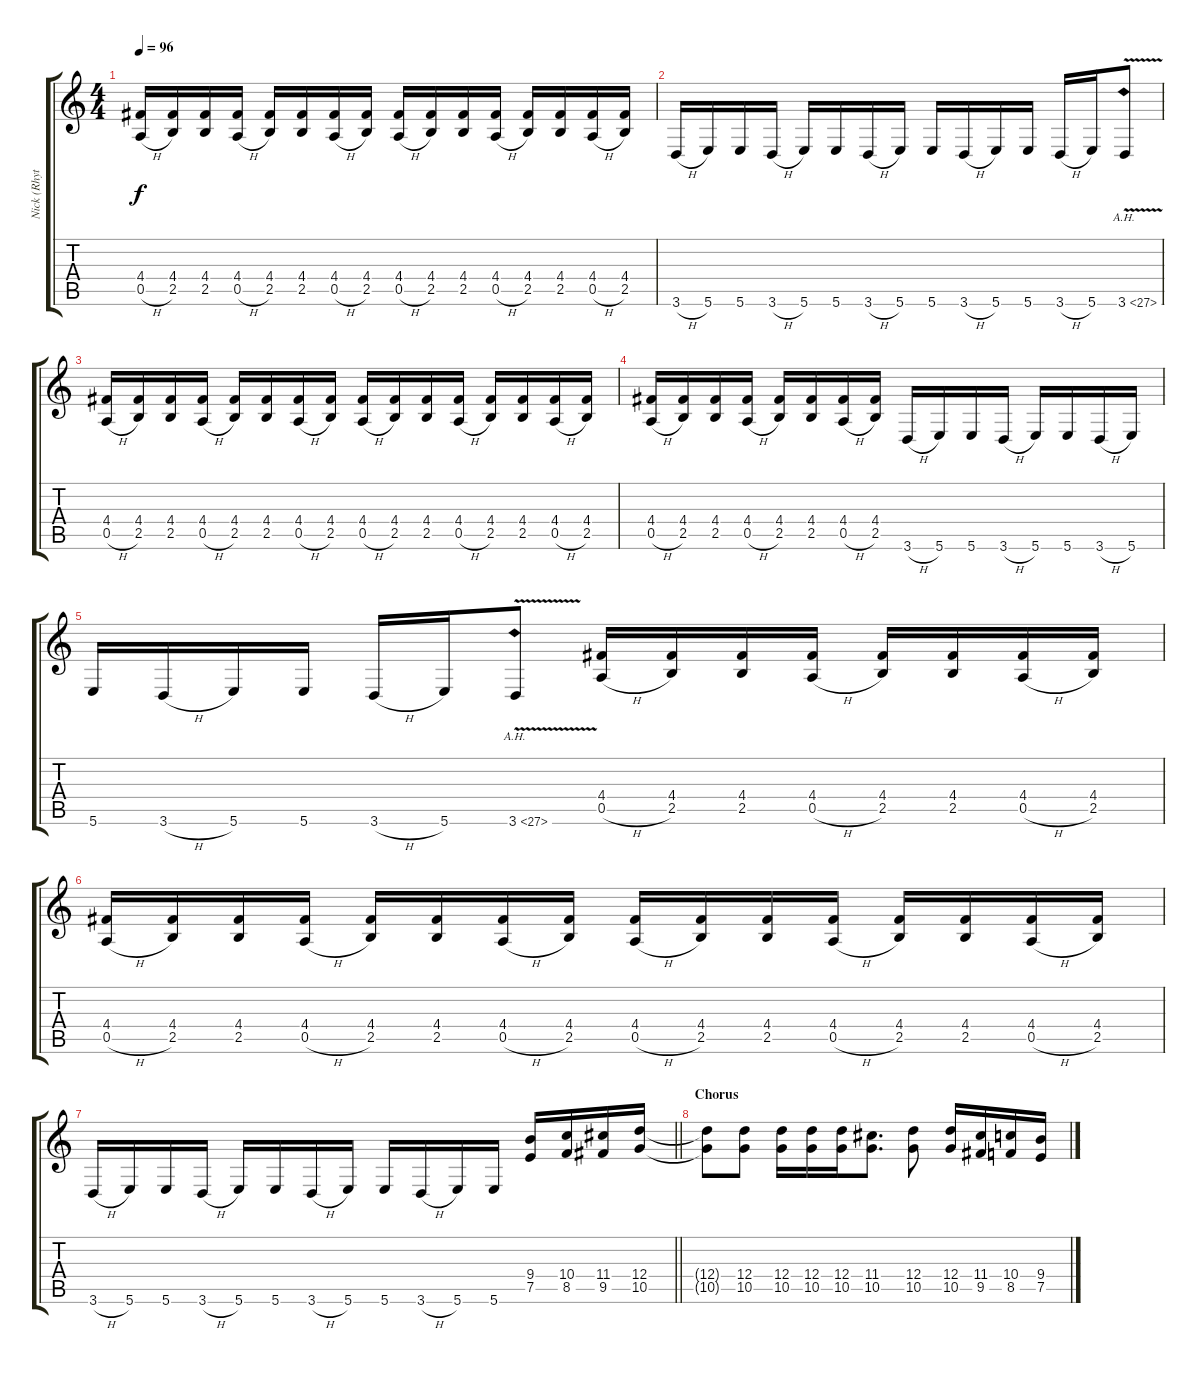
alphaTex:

\track ("Nick (Rhythm Guitar)" "Nick (Rhyt") {instrument distortionguitar}
\staff {score tabs}
\tuning (E4 B3 G3 D3 A2 B1) {hide}
\ts (4 4)
\tempo 96
\clef g2
\ks c
(4.4 0.5{h}).16{dy f} (4.4 2.5).16 (4.4 2.5).16 (4.4 0.5{h}).16 (4.4 2.5).16 (4.4 2.5).16 (4.4 0.5{h}).16 (4.4 2.5).16 (4.4 0.5{h}).16 (4.4 2.5).16 (4.4 2.5).16 (4.4 0.5{h}).16 (4.4 2.5).16 (4.4 2.5).16 (4.4 0.5{h}).16 (4.4 2.5).16 |
3.6{h}.16 5.6.16 5.6.16 3.6{h}.16 5.6.16 5.6.16 3.6{h}.16 5.6.16 5.6.16 3.6{h}.16 5.6.16 5.6.16 3.6{h}.16 5.6.16 3.6{ah 24 v}.8 |
(4.4 0.5{h}).16 (4.4 2.5).16 (4.4 2.5).16 (4.4 0.5{h}).16 (4.4 2.5).16 (4.4 2.5).16 (4.4 0.5{h}).16 (4.4 2.5).16 (4.4 0.5{h}).16 (4.4 2.5).16 (4.4 2.5).16 (4.4 0.5{h}).16 (4.4 2.5).16 (4.4 2.5).16 (4.4 0.5{h}).16 (4.4 2.5).16 |
(4.4 0.5{h}).16 (4.4 2.5).16 (4.4 2.5).16 (4.4 0.5{h}).16 (4.4 2.5).16 (4.4 2.5).16 (4.4 0.5{h}).16 (4.4 2.5).16 3.6{h}.16 5.6.16 5.6.16 3.6{h}.16 5.6.16 5.6.16 3.6{h}.16 5.6.16 |
5.6.16 3.6{h}.16 5.6.16 5.6.16 3.6{h}.16 5.6.16 3.6{ah 24 v}.8 (4.4 0.5{h}).16 (4.4 2.5).16 (4.4 2.5).16 (4.4 0.5{h}).16 (4.4 2.5).16 (4.4 2.5).16 (4.4 0.5{h}).16 (4.4 2.5).16 |
(4.4 0.5{h}).16 (4.4 2.5).16 (4.4 2.5).16 (4.4 0.5{h}).16 (4.4 2.5).16 (4.4 2.5).16 (4.4 0.5{h}).16 (4.4 2.5).16 (4.4 0.5{h}).16 (4.4 2.5).16 (4.4 2.5).16 (4.4 0.5{h}).16 (4.4 2.5).16 (4.4 2.5).16 (4.4 0.5{h}).16 (4.4 2.5).16 |
\barLineRight lightlight
3.6{h}.16 5.6.16 5.6.16 3.6{h}.16 5.6.16 5.6.16 3.6{h}.16 5.6.16 5.6.16 3.6{h}.16 5.6.16 5.6.16 (9.4 7.5).16 (10.4 8.5).16 (11.4 9.5).16 (12.4 10.5).16 |
\section ("" "Chorus")
(12.4{t} 10.5{t}).8 (12.4 10.5).8 (12.4 10.5).16 (12.4 10.5).16 (12.4 10.5).16 (11.4 10.5).8{d} (12.4 10.5).8 (12.4 10.5).16 (11.4 9.5).16 (10.4 8.5).16 (9.4 7.5).16
